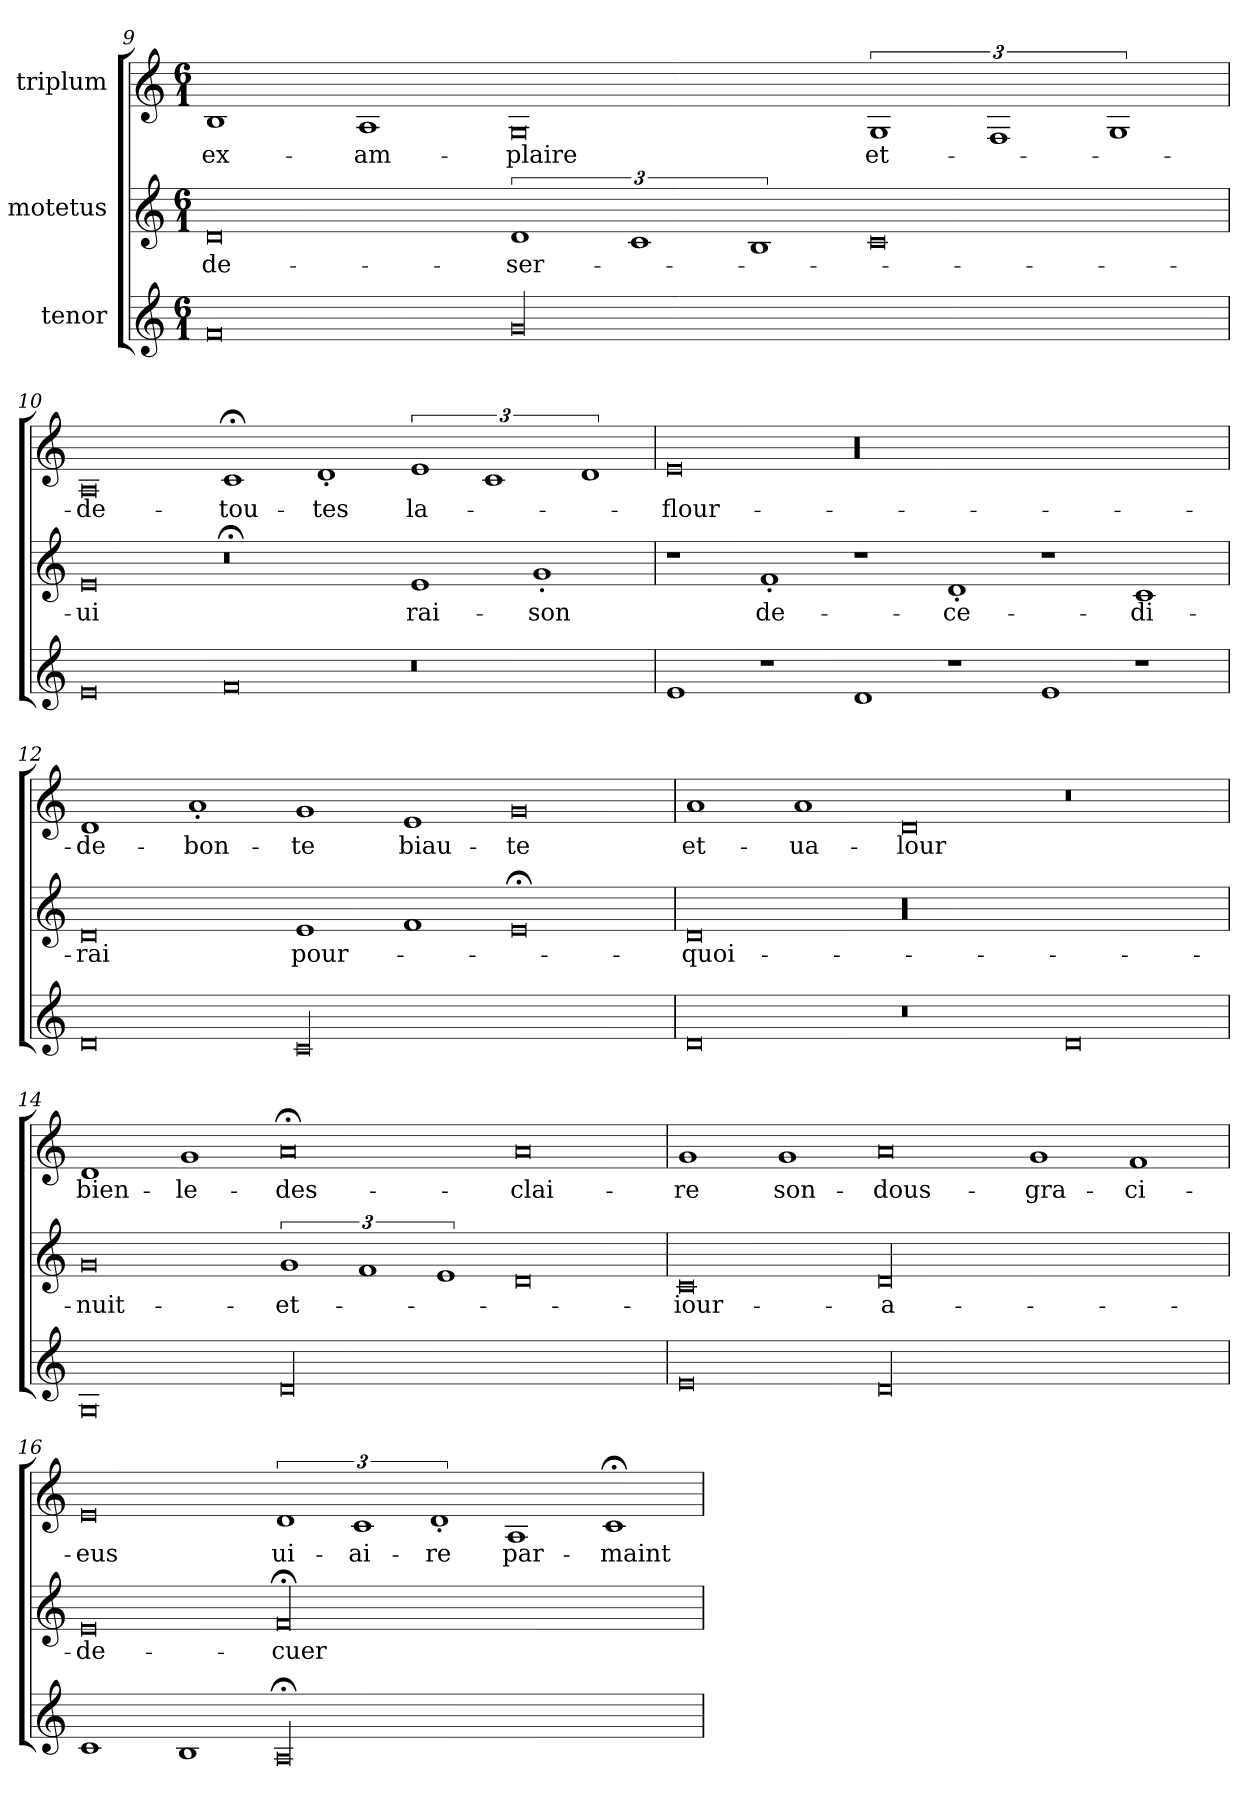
**kern	**kern	**text	**kern	**text
*part3	*part2	*part2	*part1	*part1
*staff3	*staff2	*staff2	*staff1	*staff1
*I"tenor	*I"motetus	*	*I"triplum	*
*clefG2	*clefG2	*	*clefG2	*
*k[]	*k[]	*	*k[]	*
*C:	*C:	*	*C:	*
*M6/1	*M6/1	*	*M6/1	*
=9	=9	=9	=9	=9
0f/	0d/	de-	1B/	ex-
.	.	.	1A/	-am-
00g/	3%2d/	-ser-	0G/	-plaire
.	3%2c/	.	.	.
.	3%2B/	.	.	.
.	0c/	.	3%2G/	et-
.	.	.	3%2F/	.
.	.	.	3%2G/	.
!!LO:PB:g=z
=10	=10	=10	=10	=10
0e/	0e/	-ui	0A/	de-
0f/	0r;<	.	1c;</	tou-
.	.	.	1d'/	-tes
0r	1e/	rai-	3%2e/	la-
.	.	.	3%2c/	.
.	1g'/	-son	.	.
.	.	.	3%2d/	.
=11	=11	=11	=11	=11
1e/	1r	.	0e/	flour-
1r	1f'/	de-	.	.
1d/	1r	.	00r	.
1r	1d'/	ce-	.	.
1e/	1r	.	.	.
1r	1c/	di-	.	.
=12	=12	=12	=12	=12
0d/	0d/	-rai	1d/	de-
.	.	.	1a'/	bon-
00c/	1e/	pour-	1g/	-te
.	1f/	.	1e/	biau-
.	0e;</	.	0g/	-te
=13	=13	=13	=13	=13
0d/	0d/	quoi-	1a/	et-
.	.	.	1a/	ua-
0r	00r	.	0d/	-lour
0d/	.	.	0r	.
=14	=14	=14	=14	=14
0G/	0g/	nuit-	1d/	bien-
.	.	.	1g/	le-
00d/	3%2g/	et-	0a;</	des-
.	3%2f/	.	.	.
.	3%2e/	.	.	.
.	0d/	.	0a/	-clai-
=15	=15	=15	=15	=15
0e/	0c/	iour-	1g/	-re
.	.	.	1g/	son-
00d/	00d/	a-	0a/	dous-
.	.	.	1g/	gra-
.	.	.	1f/	-ci-
=16	=16	=16	=16	=16
1c/	0e/	de-	0e/	-eus
1B/	.	.	.	.
00A;</	00f;</	cuer-	3%2d/	ui-
.	.	.	3%2c/	-ai-
.	.	.	3%2d'/	-re
.	.	.	1A/	par-
.	.	.	1c;</	maint-
=	=	=	=	=
*-	*-	*-	*-	*-
